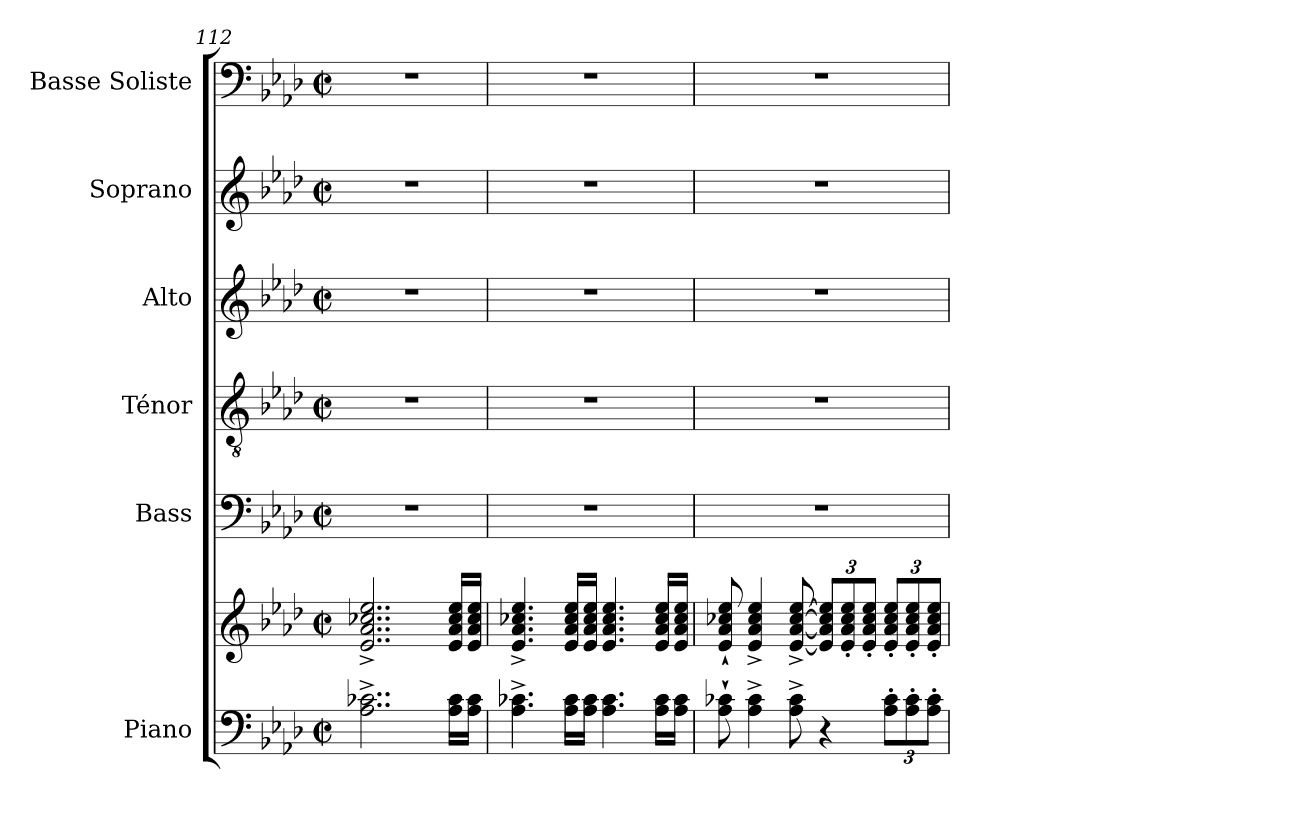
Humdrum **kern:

**kern	**kern	**kern	**kern	**kern	**kern	**kern
*part6	*part6	*part5	*part4	*part3	*part2	*part1
*staff7	*staff6	*staff5	*staff4	*staff3	*staff2	*staff1
*I"Piano	*	*I"Bass	*I"Ténor	*I"Alto	*I"Soprano	*I"Basse Soliste
*I'Pia.	*	*I'B.	*I'T.	*I'A.	*I'S.	*I'Basse Soliste
*clefF4	*clefG2	*clefF4	*clefGv2	*clefG2	*clefG2	*clefF4
*k[b-e-a-d-]	*k[b-e-a-d-]	*k[b-e-a-d-]	*k[b-e-a-d-]	*k[b-e-a-d-]	*k[b-e-a-d-]	*k[b-e-a-d-]
*M2/2	*M2/2	*M2/2	*M2/2	*M2/2	*M2/2	*M2/2
*met(c|)	*met(c|)	*met(c|)	*met(c|)	*met(c|)	*met(c|)	*met(c|)
=112	=112	=112	=112	=112	=112	=112
2..A-\^ 2..c-X\^	2..e-/^ 2..a-/^ 2..cc-X/^ 2..ee-/^	1r	1r	1r	1r	1r
16A-\ 16c-\LL	16e-/ 16a-/ 16cc-/ 16ee-/LL	.	.	.	.	.
16A-\ 16c-\JJ	16e-/ 16a-/ 16cc-/ 16ee-/JJ	.	.	.	.	.
=113	=113	=113	=113	=113	=113	=113
4.A-\^ 4.c-X\^	4.e-/^ 4.a-/^ 4.cc-X/^ 4.ee-/^	1r	1r	1r	1r	1r
16A-\ 16c-\LL	16e-/ 16a-/ 16cc-/ 16ee-/LL	.	.	.	.	.
16A-\ 16c-\JJ	16e-/ 16a-/ 16cc-/ 16ee-/JJ	.	.	.	.	.
4.A-\ 4.c-\	4.e-/ 4.a-/ 4.cc-/ 4.ee-/	.	.	.	.	.
16A-\ 16c-\LL	16e-/ 16a-/ 16cc-/ 16ee-/LL	.	.	.	.	.
16A-\ 16c-\JJ	16e-/ 16a-/ 16cc-/ 16ee-/JJ	.	.	.	.	.
=114	=114	=114	=114	=114	=114	=114
8A-\` 8c-X\`	8e-/` 8a-/` 8cc-X/` 8ee-/`	1r	1r	1r	1r	1r
4A-\^ 4c-\^	4e-/^ 4a-/^ 4cc-/^ 4ee-/^	.	.	.	.	.
8A-\^ 8c-\^	[8e-/^ [8a-/^ [8cc-/^ [8ee-/^	.	.	.	.	.
*	*Xbrackettup	*	*	*	*	*
4r	12e-/] 12a-/] 12cc-/] 12ee-/]L	.	.	.	.	.
.	12e-/' 12a-/' 12cc-/' 12ee-/'	.	.	.	.	.
.	12e-/' 12a-/' 12cc-/' 12ee-/'J	.	.	.	.	.
*Xbrackettup	*	*	*	*	*	*
12A-\' 12c-\'L	12e-/' 12a-/' 12cc-/' 12ee-/'L	.	.	.	.	.
12A-\' 12c-\'	12e-/' 12a-/' 12cc-/' 12ee-/'	.	.	.	.	.
12A-\' 12c-\'J	12e-/' 12a-/' 12cc-/' 12ee-/'J	.	.	.	.	.
=	=	=	=	=	=	=
*-	*-	*-	*-	*-	*-	*-
